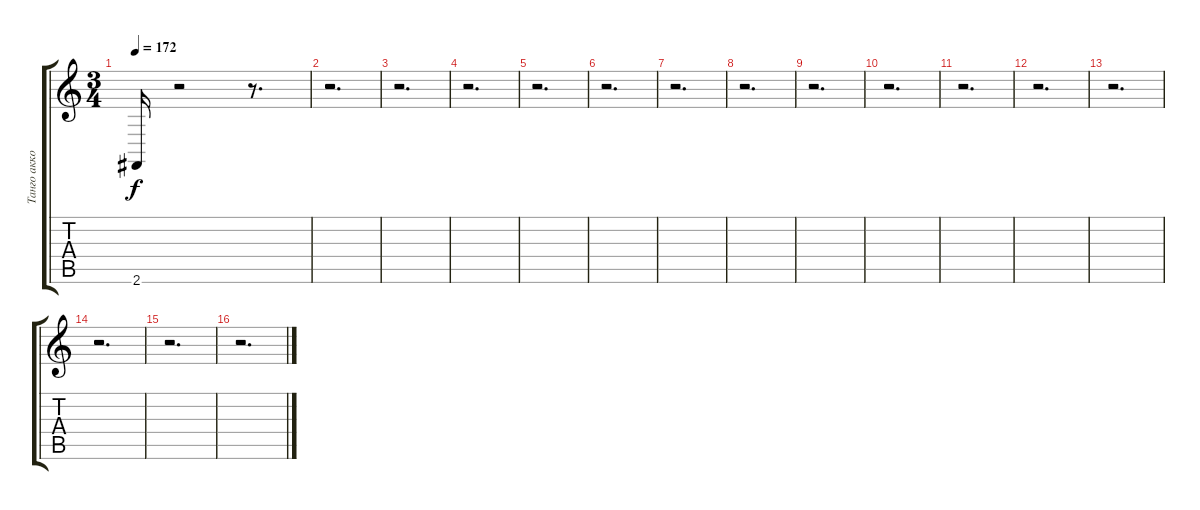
\track ("Танго аккордеон" "Танго акко") {instrument tangoaccordion}
\staff {score tabs}
\tuning (E4 B3 G3 D3 A2 E2) {hide}
\ts (3 4)
\tempo 172
\clef g2
\ks c
2.6{t}.16{dy f} r.2 r.8{d} |
r.2{d} |
r.2{d} |
r.2{d} |
r.2{d} |
r.2{d} |
r.2{d} |
r.2{d} |
r.2{d} |
r.2{d} |
r.2{d} |
r.2{d} |
r.2{d} |
r.2{d} |
r.2{d} |
r.2{d}
